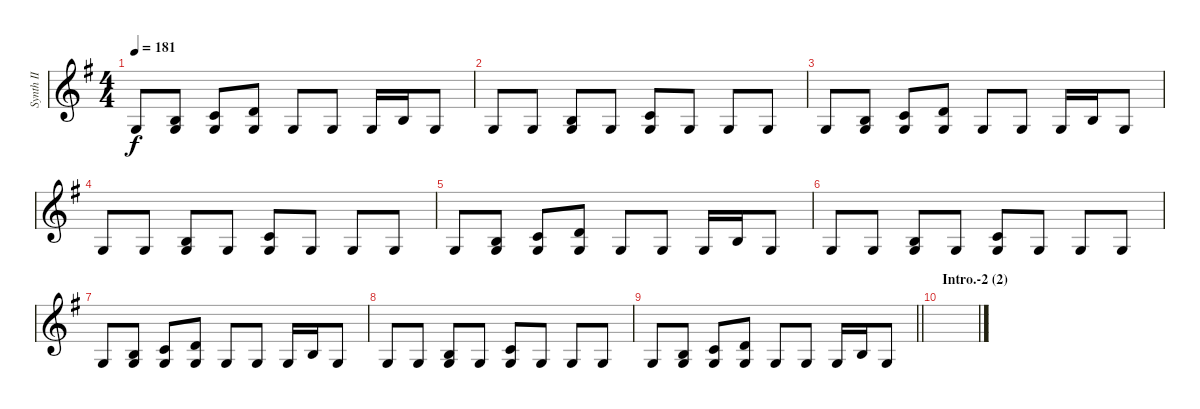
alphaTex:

\track ("Synth II" "Synth II") {instrument orchestrahit}
\staff {score}
\tuning (E4 B3 G3 D3 A2 E2) {hide}
\ts (4 4)
\tempo 181
\clef g2
\ks g
0.3.8{dy f} (0.2 0.3).8 (1.2 0.3).8 (3.2 0.3).8 0.3.8 0.3.8 0.3.16 0.2.16 0.3.8 |
0.3.8 0.3.8 (0.2 0.3).8 0.3.8 (1.2 0.3).8 0.3.8 0.3.8 0.3.8 |
0.3.8 (0.2 0.3).8 (1.2 0.3).8 (3.2 0.3).8 0.3.8 0.3.8 0.3.16 0.2.16 0.3.8 |
0.3.8 0.3.8 (0.2 0.3).8 0.3.8 (1.2 0.3).8 0.3.8 0.3.8 0.3.8 |
0.3.8 (0.2 0.3).8 (1.2 0.3).8 (3.2 0.3).8 0.3.8 0.3.8 0.3.16 0.2.16 0.3.8 |
0.3.8 0.3.8 (0.2 0.3).8 0.3.8 (1.2 0.3).8 0.3.8 0.3.8 0.3.8 |
0.3.8 (0.2 0.3).8 (1.2 0.3).8 (3.2 0.3).8 0.3.8 0.3.8 0.3.16 0.2.16 0.3.8 |
0.3.8 0.3.8 (0.2 0.3).8 0.3.8 (1.2 0.3).8 0.3.8 0.3.8 0.3.8 |
\barLineRight lightlight
0.3.8 (0.2 0.3).8 (1.2 0.3).8 (3.2 0.3).8 0.3.8 0.3.8 0.3.16 0.2.16 0.3.8 |
\section ("" "Intro.-2 (2)")
